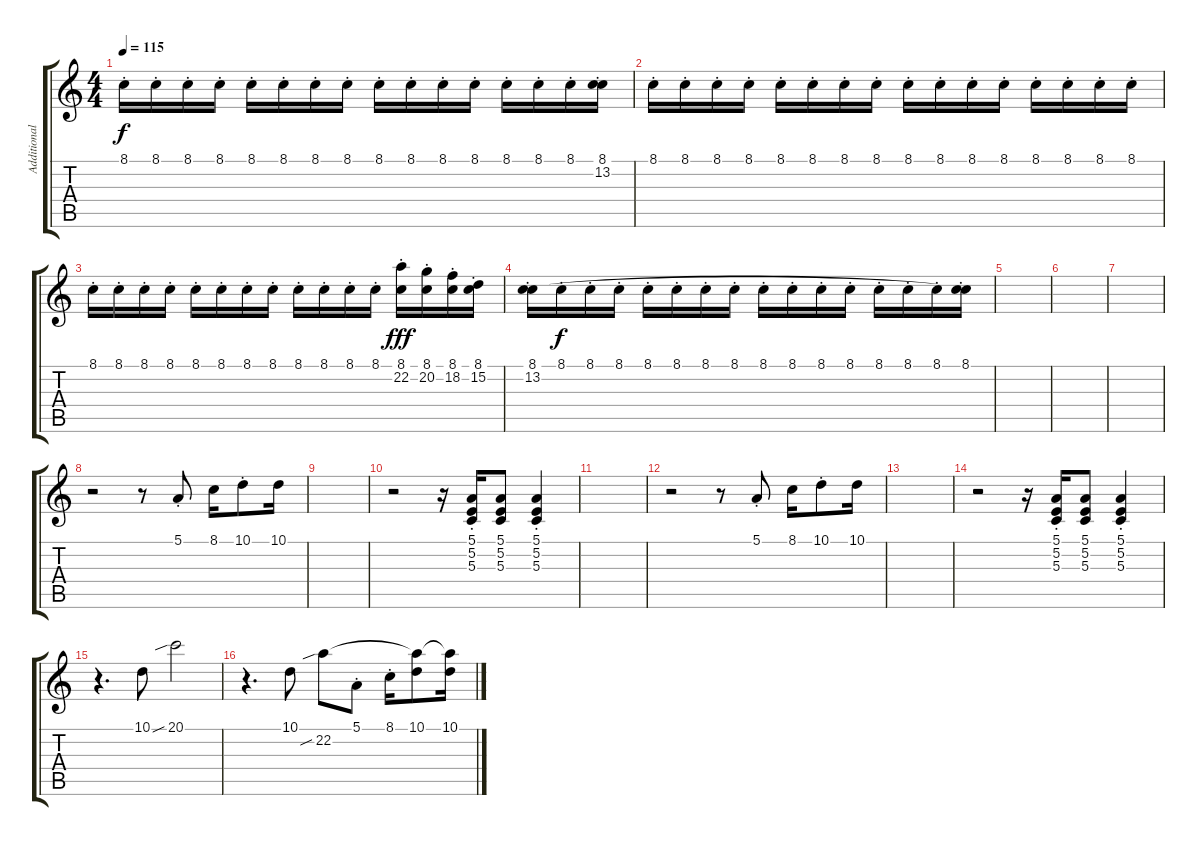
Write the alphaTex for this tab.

\track ("Additional Effects" "Additional") {instrument lead4chiff}
\staff {score tabs}
\tuning (E4 B3 G3 D3 A2 E2) {hide}
\ts (4 4)
\tempo 115
\clef g2
\ks c
8.1{st}.16{dy f} 8.1{st}.16 8.1{st}.16 8.1{st}.16 8.1{st}.16 8.1{st}.16 8.1{st}.16 8.1{st}.16 8.1{st}.16 8.1{st}.16 8.1{st}.16 8.1{st}.16 8.1{st}.16 8.1{st}.16 8.1{st}.16 (8.1{st} 13.2{t}).16 |
8.1{st}.16 8.1{st}.16 8.1{st}.16 8.1{st}.16 8.1{st}.16 8.1{st}.16 8.1{st}.16 8.1{st}.16 8.1{st}.16 8.1{st}.16 8.1{st}.16 8.1{st}.16 8.1{st}.16 8.1{st}.16 8.1{st}.16 8.1{st}.16 |
8.1{st}.16 8.1{st}.16 8.1{st}.16 8.1{st}.16 8.1{st}.16 8.1{st}.16 8.1{st}.16 8.1{st}.16 8.1{st}.16 8.1{st}.16 8.1{st}.16 8.1{st}.16 (8.1{st} 22.2).16{dy fff} (8.1{st} 20.2).16 (8.1{st} 18.2).16 (8.1{st} 15.2).16 |
(8.1{st} 13.2).16 8.1{st}.16{dy f} 8.1{st}.16 8.1{st}.16 8.1{st}.16 8.1{st}.16 8.1{st}.16 8.1{st}.16 8.1{st}.16 8.1{st}.16 8.1{st}.16 8.1{st}.16 8.1{st}.16 8.1{st}.16 8.1{st}.16 (8.1{st} 13.2{t}).16 |
|
|
|
r.2 r.8 5.1{st}.8 8.1.16 10.1{st}.8 10.1.16 |
|
r.2 r.16 (5.1{st} 5.2{st} 5.3{st}).16 (5.1 5.2 5.3).8 (5.1{st} 5.2{st} 5.3{st}).4 |
|
r.2 r.8 5.1{st}.8 8.1.16 10.1{st}.8 10.1.16 |
|
r.2 r.16 (5.1{st} 5.2{st} 5.3{st}).16 (5.1 5.2 5.3).8 (5.1{st} 5.2{st} 5.3{st}).4 |
r.4{d} 10.1.8 20.1{sib}.2 |
r.4{d} 10.1.8 22.2{sib}.8 5.1{st}.8 8.1{st}.16 (10.1 22.2{t}).8 (10.1 22.2{t}).16
